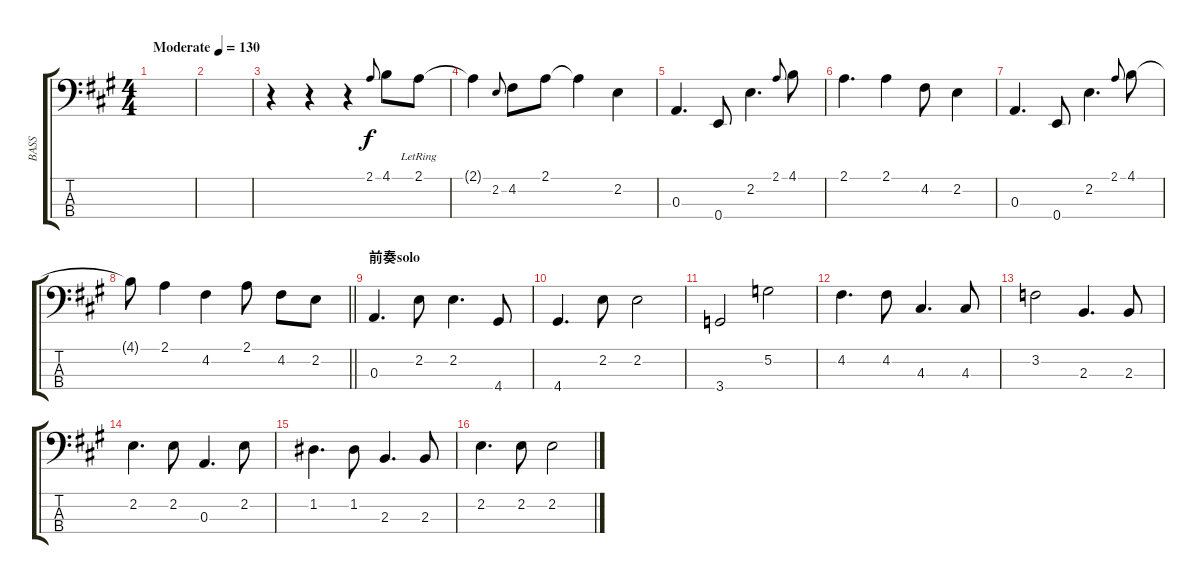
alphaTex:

\track ("BASS" "BASS") {instrument electricbassfinger}
\staff {score tabs}
\tuning (G2 D2 A1 E1) {hide}
\ts (4 4)
\tempo (130 "Moderate")
\clef f4
\ks a
|
|
r.4 r.4 r.4 2.1.8{gr onbeat} 4.1.8 2.1{lr}.8 |
2.1{t}.4 2.2.8{gr onbeat} 4.2.8 2.1.8 2.1{t}.4 2.2.4 |
0.3.4{d} 0.4.8 2.2.4{d} 2.1.8{gr onbeat} 4.1.8 |
2.1.4{d} 2.1.4 4.2.8 2.2.4 |
0.3.4{d} 0.4.8 2.2.4{d} 2.1.8{gr onbeat} 4.1.8 |
\barLineRight lightlight
4.1{t}.8 2.1.4 4.2.4 2.1.8 4.2.8 2.2.8 |
\section ("" "前奏solo")
0.3.4{d} 2.2.8 2.2.4{d} 4.4.8 |
4.4.4{d} 2.2.8 2.2.2 |
3.4.2 5.2.2 |
4.2.4{d} 4.2.8 4.3.4{d} 4.3.8 |
3.2.2 2.3.4{d} 2.3.8 |
2.2.4{d} 2.2.8 0.3.4{d} 2.2.8 |
1.2.4{d} 1.2.8 2.3.4{d} 2.3.8 |
2.2.4{d} 2.2.8 2.2.2
